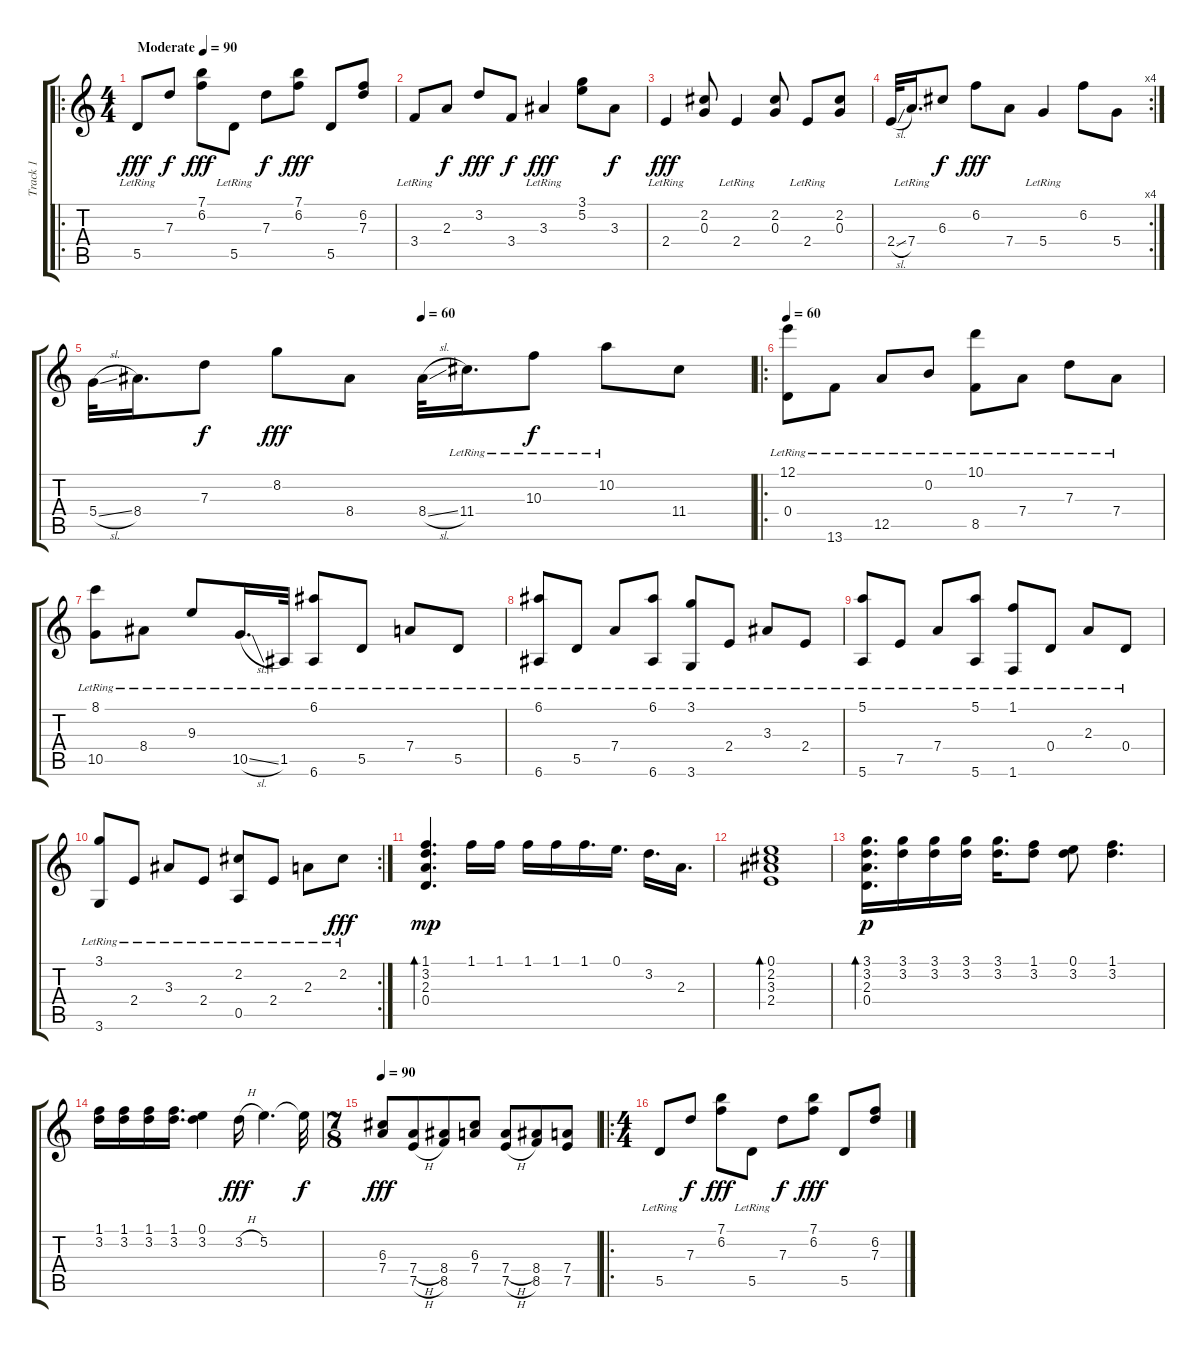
\track ("Track 1" "Track 1") {instrument acousticguitarsteel}
\staff {score tabs}
\tuning (E4 B3 G3 D3 A2 E2) {hide}
\ro
\ts (4 4)
\tempo (90 "Moderate")
\clef g2
\ks c
5.5{lr}.8{dy fff instrument acousticguitarsteel} 7.3.8{dy f} (7.1 6.2).8{dy fff} 5.5{lr}.8 7.3.8{dy f} (7.1 6.2).8{dy fff} 5.5.8 (6.2 7.3).8 |
3.4{lr}.8 2.3.8{dy f} 3.2.8{dy fff} 3.4.8{dy f} 3.3{lr}.4{dy fff} (3.1 5.2).8 3.3.8{dy f} |
2.4{lr}.4{dy fff} (2.2 0.3).8 2.4{lr}.4 (2.2 0.3).8 2.4{lr}.8 (2.2 0.3).8 |
\rc 4
2.4{sl}.32 7.4{lr}.16{d} 6.3.8{dy f} 6.2.8{dy fff} 7.4.8 5.4{lr}.4 6.2.8 5.4.8 |
\tempo (60 0.5)
5.4{sl}.32 8.4.16{d} 7.3.8{dy f} 8.2.8{dy fff} 8.4.8 8.4{sl}.32 11.4{lr}.16{d} 10.3{lr}.8{dy f} 10.2{lr}.8 11.4.8 |
\ro
\tempo 60
(12.1{lr} 0.4{lr}).8 13.6{lr}.8 12.5{lr}.8 0.2{lr}.8 (10.1{lr} 8.5{lr}).8 7.4{lr}.8 7.3{lr}.8 7.4{lr}.8 |
(8.1{lr} 10.5{lr}).8 8.4{lr}.8 9.3{lr}.8 10.5{sl lr}.16{d} 1.5{lr}.32 (6.1{lr} 6.6{lr}).8 5.5{lr}.8 7.4{lr}.8 5.5{lr}.8 |
(6.1{lr} 6.6{lr}).8 5.5{lr}.8 7.4{lr}.8 (6.1{lr} 6.6{lr}).8 (3.1{lr} 3.6{lr}).8 2.4{lr}.8 3.3{lr}.8 2.4{lr}.8 |
(5.1{lr} 5.6{lr}).8 7.5{lr}.8 7.4{lr}.8 (5.1{lr} 5.6{lr}).8 (1.1{lr} 1.6{lr}).8 0.4{lr}.8 2.3{lr}.8 0.4{lr}.8 |
\rc 2
(3.1{lr} 3.6{lr}).8 2.4{lr}.8 3.3{lr}.8 2.4{lr}.8 (2.2{lr} 0.5{lr}).8 2.4{lr}.8 2.3{lr}.8 2.2{lr}.8{dy fff} |
(1.1 3.2 2.3 0.4).4{d bd 240 dy mp} 1.1.16 1.1.16 1.1.16 1.1.16 1.1.16{d} 0.1.16{d} 3.2.16{d} 2.3.16{d} |
(0.1 2.2 3.3 2.4).1{bd 240} |
(3.1 3.2 2.3 0.4).16{d bd 120 dy p} (3.1 3.2).16 (3.1 3.2).16 (3.1 3.2).16 (3.1 3.2).16{d} (1.1 3.2).8 (0.1 3.2).8 (1.1 3.2).4{d} |
(1.1 3.2).16 (1.1 3.2).16 (1.1 3.2).16 (1.1 3.2).16{d} (0.1 3.2).4 3.2{h}.16{dy fff} 5.2.4{d} 5.2{t}.32{dy f} |
\ts (7 8)
\tempo 90
(6.3 7.4).8{dy fff} (7.4{h} 7.5{h}).8 (8.4 8.5).8 (6.3 7.4).8 (7.4{h} 7.5{h}).8 (8.4 8.5).8 (7.4 7.5).8 |
\ro
\ts (4 4)
5.5{lr}.8 7.3.8{dy f} (7.1 6.2).8{dy fff} 5.5{lr}.8 7.3.8{dy f} (7.1 6.2).8{dy fff} 5.5.8 (6.2 7.3).8
